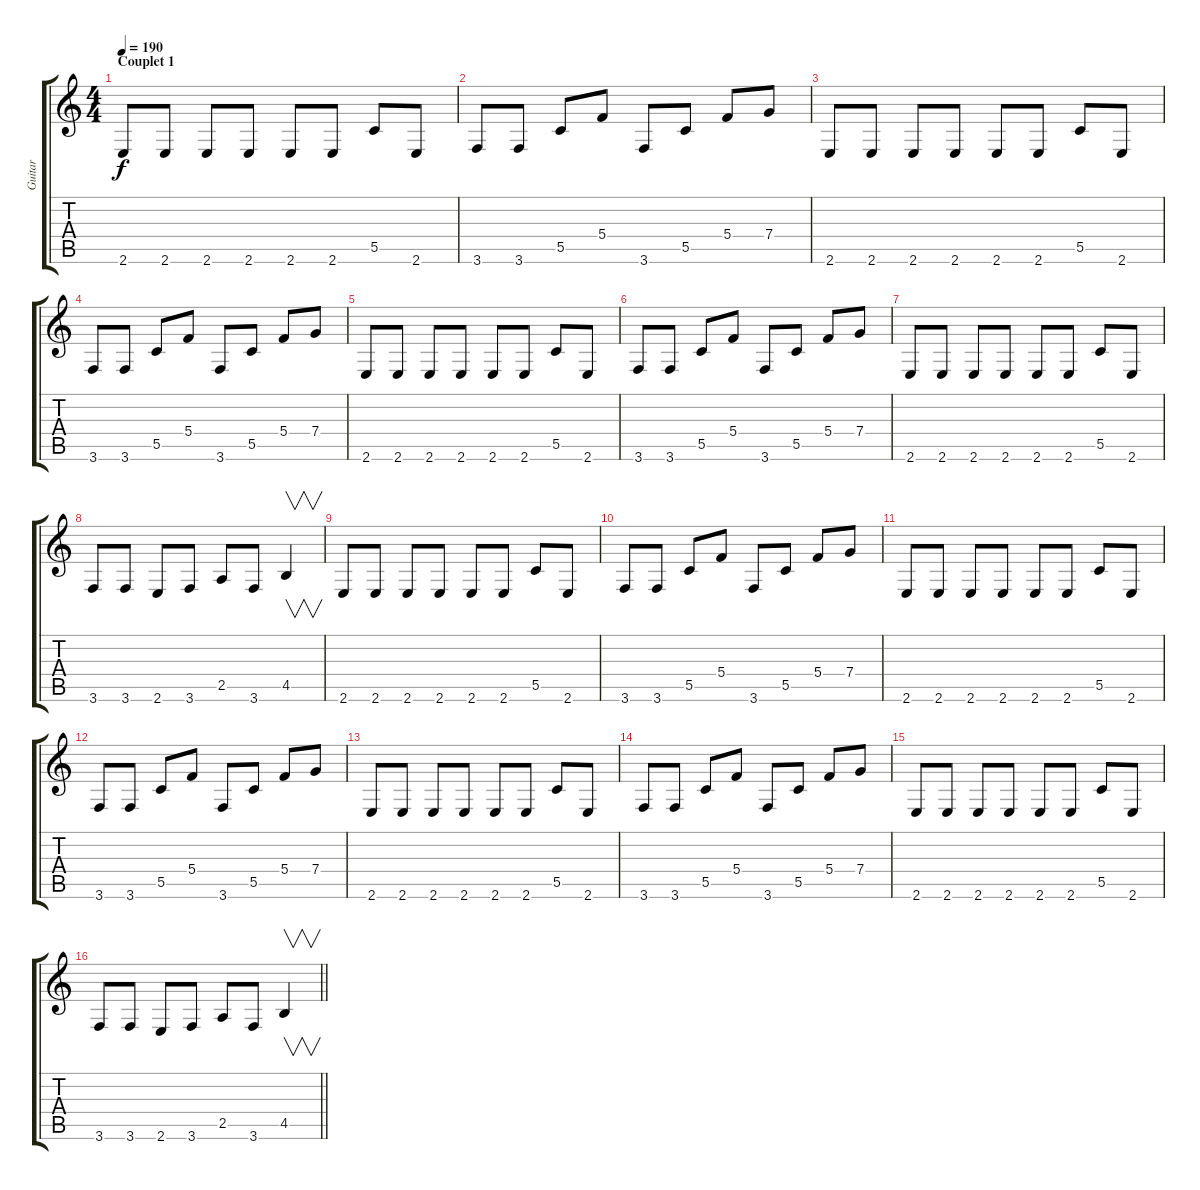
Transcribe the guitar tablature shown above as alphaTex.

\track ("Guitar" "Guitar") {instrument distortionguitar}
\staff {score tabs}
\tuning (D4 A3 F3 C3 G2 D2) {hide}
\ts (4 4)
\section ("" "Couplet 1")
\tempo 190
\clef g2
\ks c
2.6.8{dy f} 2.6.8 2.6.8 2.6.8 2.6.8 2.6.8 5.5.8 2.6.8 |
3.6.8 3.6.8 5.5.8 5.4.8 3.6.8 5.5.8 5.4.8 7.4.8 |
2.6.8 2.6.8 2.6.8 2.6.8 2.6.8 2.6.8 5.5.8 2.6.8 |
3.6.8 3.6.8 5.5.8 5.4.8 3.6.8 5.5.8 5.4.8 7.4.8 |
2.6.8 2.6.8 2.6.8 2.6.8 2.6.8 2.6.8 5.5.8 2.6.8 |
3.6.8 3.6.8 5.5.8 5.4.8 3.6.8 5.5.8 5.4.8 7.4.8 |
2.6.8 2.6.8 2.6.8 2.6.8 2.6.8 2.6.8 5.5.8 2.6.8 |
3.6.8 3.6.8 2.6.8 3.6.8 2.5.8 3.6.8 4.5.4{v} |
2.6.8 2.6.8 2.6.8 2.6.8 2.6.8 2.6.8 5.5.8 2.6.8 |
3.6.8 3.6.8 5.5.8 5.4.8 3.6.8 5.5.8 5.4.8 7.4.8 |
2.6.8 2.6.8 2.6.8 2.6.8 2.6.8 2.6.8 5.5.8 2.6.8 |
3.6.8 3.6.8 5.5.8 5.4.8 3.6.8 5.5.8 5.4.8 7.4.8 |
2.6.8 2.6.8 2.6.8 2.6.8 2.6.8 2.6.8 5.5.8 2.6.8 |
3.6.8 3.6.8 5.5.8 5.4.8 3.6.8 5.5.8 5.4.8 7.4.8 |
2.6.8 2.6.8 2.6.8 2.6.8 2.6.8 2.6.8 5.5.8 2.6.8 |
\barLineRight lightlight
3.6.8 3.6.8 2.6.8 3.6.8 2.5.8 3.6.8 4.5.4{v}
